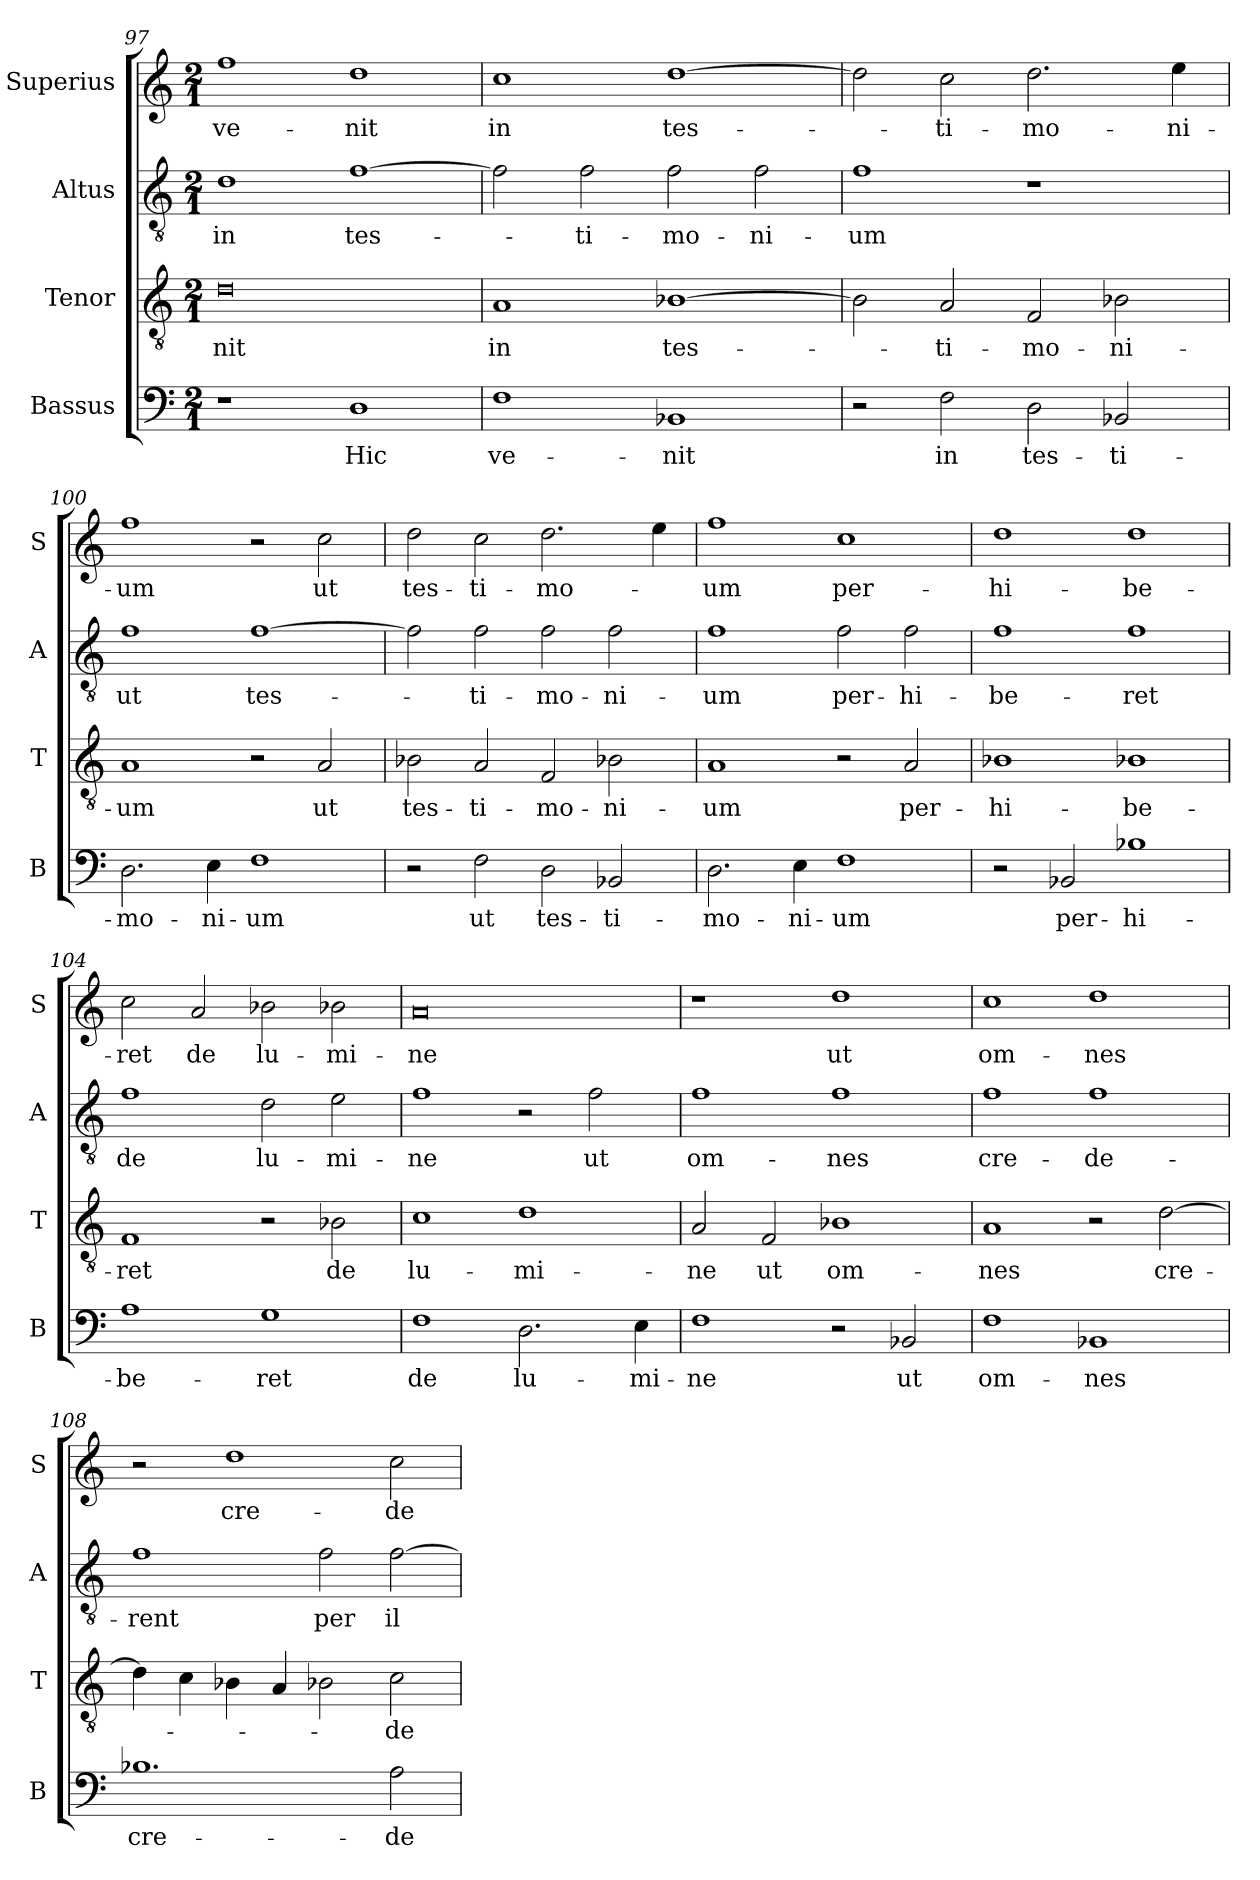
**kern	**text	**kern	**text	**kern	**text	**kern	**text
*part4	*part4	*part3	*part3	*part2	*part2	*part1	*part1
*staff4	*staff4	*staff3	*staff3	*staff2	*staff2	*staff1	*staff1
*I"Bassus	*	*I"Tenor	*	*I"Altus	*	*I"Superius	*
*I'B	*	*I'T	*	*I'A	*	*I'S	*
*clefF4	*	*clefGv2	*	*clefGv2	*	*clefG2	*
*k[]	*	*k[]	*	*k[]	*	*k[]	*
*M2/1	*	*M2/1	*	*M2/1	*	*M2/1	*
=97	=97	=97	=97	=97	=97	=97	=97
1r	.	0d	-nit	1d	in	1ff	ve-
1D	Hic	.	.	[1f	tes-	1dd	-nit
=98	=98	=98	=98	=98	=98	=98	=98
1F	ve-	1A	in	2f\]	.	1cc	in
.	.	.	.	2f\	-ti-	.	.
1BB-X	-nit	[1B-X	tes-	2f\	-mo-	[1dd	tes-
.	.	.	.	2f\	-ni-	.	.
=99	=99	=99	=99	=99	=99	=99	=99
2r	.	2B-\]	.	1f	-um	2dd\]	.
2F\	in	2A/	-ti-	.	.	2cc\	-ti-
2D\	tes-	2F/	-mo-	1r	.	2.dd\	-mo-
2BB-X/	-ti-	2B-X\	-ni-	.	.	.	.
.	.	.	.	.	.	4ee\	-ni-
=100	=100	=100	=100	=100	=100	=100	=100
2.D\	-mo-	1A	-um	1f	ut	1ff	-um
4E\	-ni-	.	.	.	.	.	.
1F	-um	2r	.	[1f	tes-	2r	.
.	.	2A/	ut	.	.	2cc\	ut
=101	=101	=101	=101	=101	=101	=101	=101
2r	.	2B-X\	tes-	2f\]	.	2dd\	tes-
2F\	ut	2A/	-ti-	2f\	-ti-	2cc\	-ti-
2D\	tes-	2F/	-mo-	2f\	-mo-	2.dd\	-mo-
2BB-X/	-ti-	2B-X\	-ni-	2f\	-ni-	.	.
.	.	.	.	.	.	4ee\	.
=102	=102	=102	=102	=102	=102	=102	=102
2.D\	-mo-	1A	-um	1f	-um	1ff	-um
4E\	-ni-	.	.	.	.	.	.
1F	-um	2r	.	2f\	per-	1cc	per-
.	.	2A/	per-	2f\	-hi-	.	.
=103	=103	=103	=103	=103	=103	=103	=103
2r	.	1B-X	-hi-	1f	-be-	1dd	-hi-
2BB-X/	per-	.	.	.	.	.	.
1B-X	-hi-	1B-X	-be-	1f	-ret	1dd	-be-
=104	=104	=104	=104	=104	=104	=104	=104
1A	-be-	1F	-ret	1f	de	2cc\	-ret
.	.	.	.	.	.	2a/	de
1G	-ret	2r	.	2d\	lu-	2b-X\	lu-
.	.	2B-X\	de	2e\	-mi-	2b-X\	-mi-
=105	=105	=105	=105	=105	=105	=105	=105
1F	de	1c	lu-	1f	-ne	0a	-ne
2.D\	lu-	1d	-mi-	2r	.	.	.
.	.	.	.	2f\	ut	.	.
4E\	-mi-	.	.	.	.	.	.
=106	=106	=106	=106	=106	=106	=106	=106
1F	-ne	2A/	-ne	1f	om-	1r	.
.	.	2F/	ut	.	.	.	.
2r	.	1B-X	om-	1f	-nes	1dd	ut
2BB-X/	ut	.	.	.	.	.	.
=107	=107	=107	=107	=107	=107	=107	=107
1F	om-	1A	-nes	1f	cre-	1cc	om-
1BB-X	-nes	2r	.	1f	-de-	1dd	-nes
.	.	[2d\	cre-	.	.	.	.
=108	=108	=108	=108	=108	=108	=108	=108
1.B-X	cre-	4d\]	.	1f	-rent	2r	.
.	.	4c\	.	.	.	.	.
.	.	4B-X\	.	.	.	1dd	cre-
.	.	4A/	.	.	.	.	.
.	.	2B-X\	.	2f\	per	.	.
2A\	-de-	2c\	-de-	[2f\	il-	2cc\	-de-
=	=	=	=	=	=	=	=
*-	*-	*-	*-	*-	*-	*-	*-
